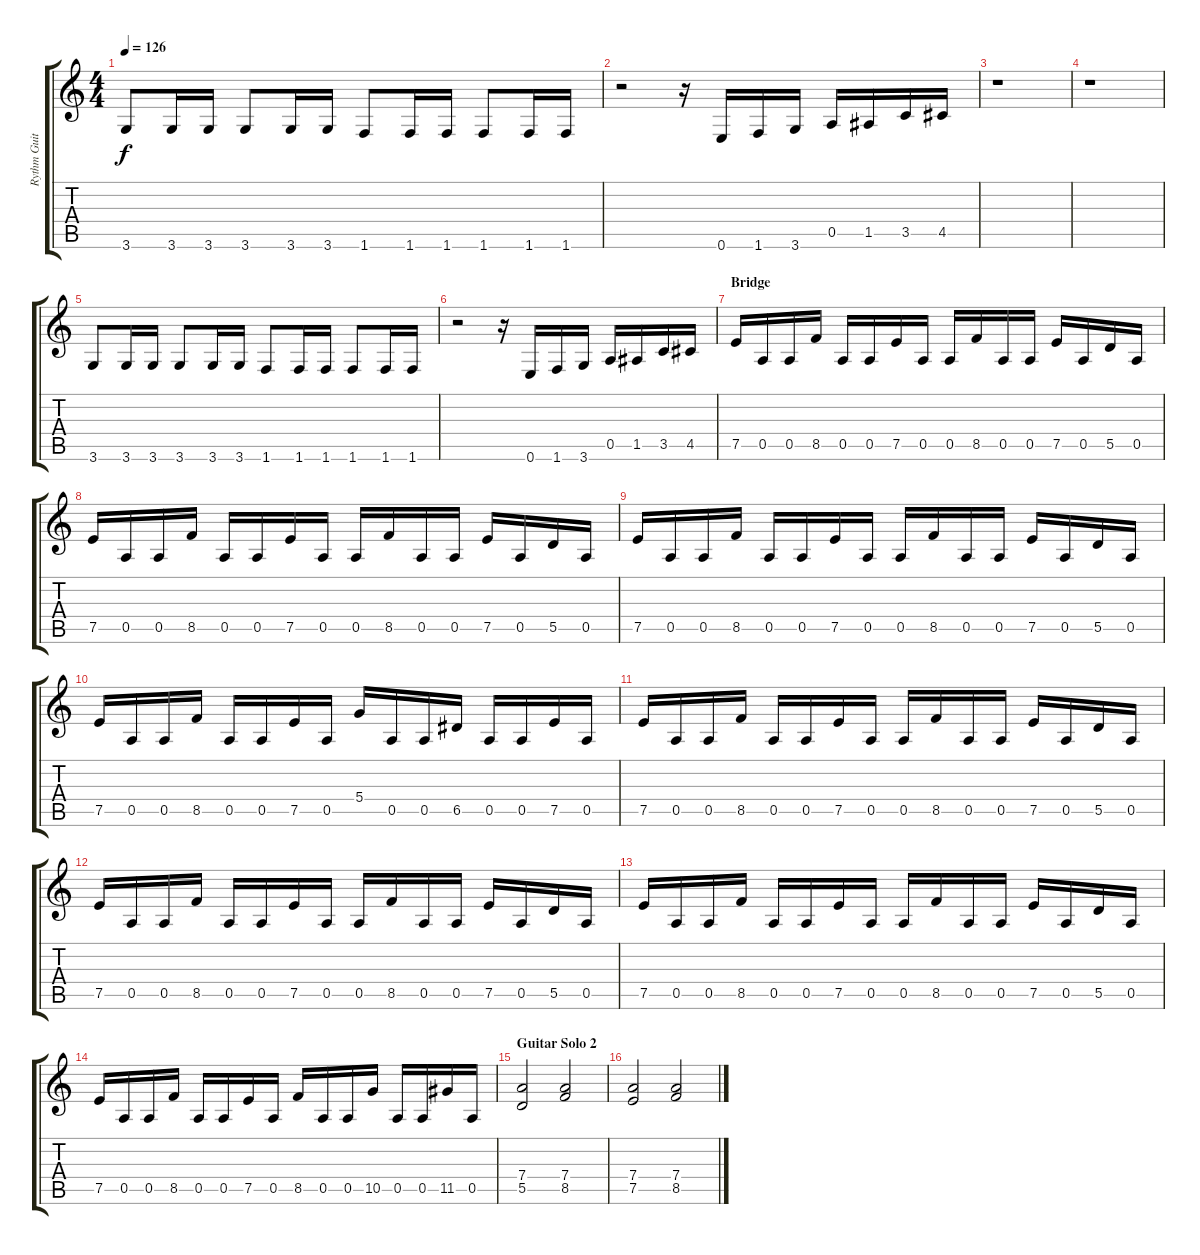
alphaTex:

\track ("Rythm Guitar 1" "Rythm Guit") {instrument distortionguitar}
\staff {score tabs}
\tuning (E4 B3 G3 D3 A2 E2) {hide}
\ts (4 4)
\tempo 126
\clef g2
\ks c
3.6.8{dy f} 3.6.16 3.6.16 3.6.8 3.6.16 3.6.16 1.6.8 1.6.16 1.6.16 1.6.8 1.6.16 1.6.16 |
r.2 r.16 0.6.16 1.6.16 3.6.16 0.5.16 1.5.16 3.5.16 4.5.16 |
r.1 |
r.1 |
3.6.8 3.6.16 3.6.16 3.6.8 3.6.16 3.6.16 1.6.8 1.6.16 1.6.16 1.6.8 1.6.16 1.6.16 |
r.2 r.16 0.6.16 1.6.16 3.6.16 0.5.16 1.5.16 3.5.16 4.5.16 |
\section ("" "Bridge")
7.5.16 0.5.16 0.5.16 8.5.16 0.5.16 0.5.16 7.5.16 0.5.16 0.5.16 8.5.16 0.5.16 0.5.16 7.5.16 0.5.16 5.5.16 0.5.16 |
7.5.16 0.5.16 0.5.16 8.5.16 0.5.16 0.5.16 7.5.16 0.5.16 0.5.16 8.5.16 0.5.16 0.5.16 7.5.16 0.5.16 5.5.16 0.5.16 |
7.5.16 0.5.16 0.5.16 8.5.16 0.5.16 0.5.16 7.5.16 0.5.16 0.5.16 8.5.16 0.5.16 0.5.16 7.5.16 0.5.16 5.5.16 0.5.16 |
7.5.16 0.5.16 0.5.16 8.5.16 0.5.16 0.5.16 7.5.16 0.5.16 5.4.16 0.5.16 0.5.16 6.5.16 0.5.16 0.5.16 7.5.16 0.5.16 |
7.5.16 0.5.16 0.5.16 8.5.16 0.5.16 0.5.16 7.5.16 0.5.16 0.5.16 8.5.16 0.5.16 0.5.16 7.5.16 0.5.16 5.5.16 0.5.16 |
7.5.16 0.5.16 0.5.16 8.5.16 0.5.16 0.5.16 7.5.16 0.5.16 0.5.16 8.5.16 0.5.16 0.5.16 7.5.16 0.5.16 5.5.16 0.5.16 |
7.5.16 0.5.16 0.5.16 8.5.16 0.5.16 0.5.16 7.5.16 0.5.16 0.5.16 8.5.16 0.5.16 0.5.16 7.5.16 0.5.16 5.5.16 0.5.16 |
7.5.16 0.5.16 0.5.16 8.5.16 0.5.16 0.5.16 7.5.16 0.5.16 8.5.16 0.5.16 0.5.16 10.5.16 0.5.16 0.5.16 11.5.16 0.5.16 |
\section ("" "Guitar Solo 2")
(7.4 5.5).2 (7.4 8.5).2 |
(7.4 7.5).2 (7.4 8.5).2
